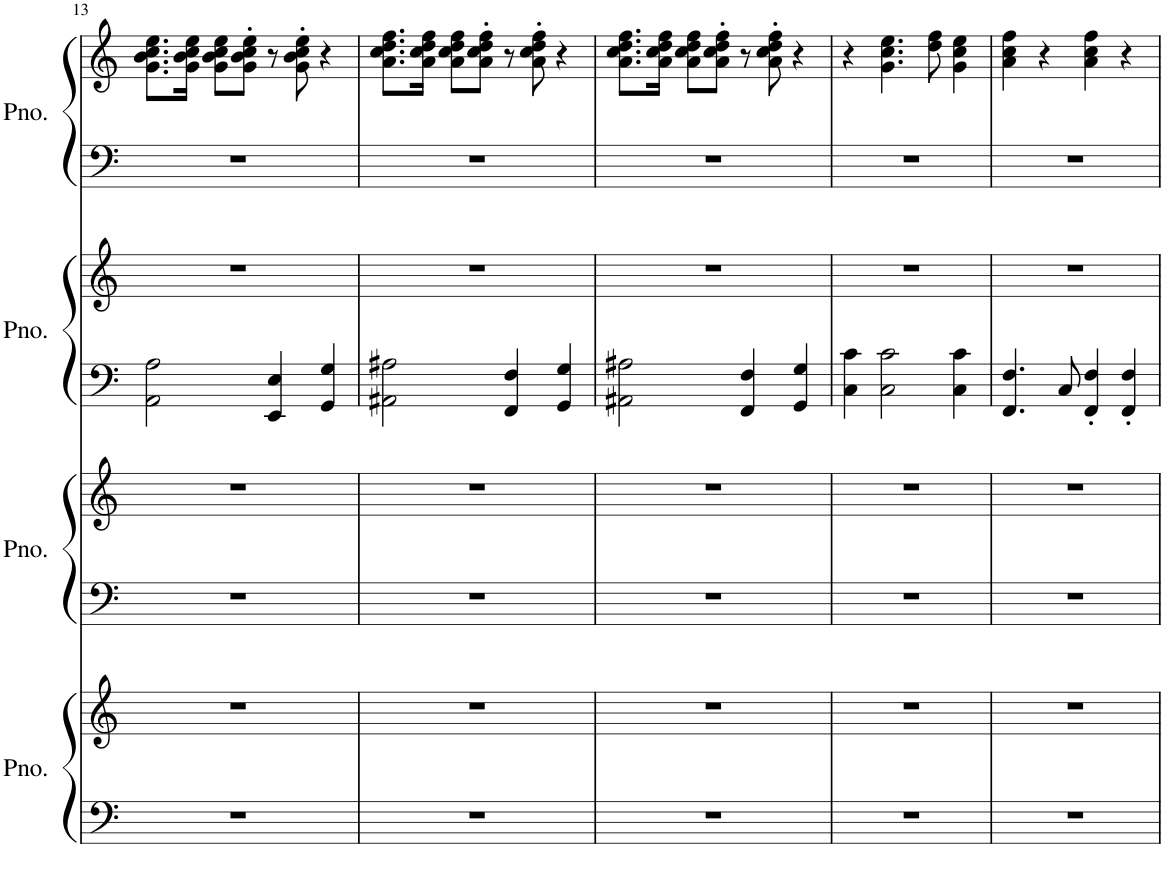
**kern	**kern	**kern	**kern	**kern	**kern	**kern	**kern
*part4	*part4	*part3	*part3	*part2	*part2	*part1	*part1
*staff8	*staff7	*staff6	*staff5	*staff4	*staff3	*staff2	*staff1
*I"Piano	*	*I"Piano	*	*I"Piano	*	*I"Piano	*
*I'Pno.	*	*I'Pno.	*	*I'Pno.	*	*I'Pno.	*
!!LO:PB:g=z
*clefF4	*clefG2	*clefF4	*clefG2	*clefF4	*clefG2	*clefF4	*clefG2
*k[]	*k[]	*k[]	*k[]	*k[]	*k[]	*k[]	*k[]
*M4/4	*M4/4	*M4/4	*M4/4	*M4/4	*M4/4	*M4/4	*M4/4
=13	=13	=13	=13	=13	=13	=13	=13
1r	1r	1r	1r	2AA\ 2A\	1r	1r	8.g\ 8.b\ 8.cc\ 8.ee\L
.	.	.	.	.	.	.	16g\ 16b\ 16cc\ 16ee\Jk
.	.	.	.	.	.	.	8g\ 8b\ 8cc\ 8ee\L
.	.	.	.	.	.	.	8g\' 8b\' 8cc\' 8ee\'J
.	.	.	.	4EE/ 4E/	.	.	8r
.	.	.	.	.	.	.	8g\' 8b\' 8cc\' 8ee\'
.	.	.	.	4GG/ 4G/	.	.	4r
=14	=14	=14	=14	=14	=14	=14	=14
1r	1r	1r	1r	2AA#X\ 2A#X\	1r	1r	8.a\ 8.cc\ 8.dd\ 8.ff\L
.	.	.	.	.	.	.	16a\ 16cc\ 16dd\ 16ff\Jk
.	.	.	.	.	.	.	8a\ 8cc\ 8dd\ 8ff\L
.	.	.	.	.	.	.	8a\' 8cc\' 8dd\' 8ff\'J
.	.	.	.	4FF/ 4F/	.	.	8r
.	.	.	.	.	.	.	8a\' 8cc\' 8dd\' 8ff\'
.	.	.	.	4GG/ 4G/	.	.	4r
=15	=15	=15	=15	=15	=15	=15	=15
1r	1r	1r	1r	2AA#X\ 2A#X\	1r	1r	8.a\ 8.cc\ 8.dd\ 8.ff\L
.	.	.	.	.	.	.	16a\ 16cc\ 16dd\ 16ff\Jk
.	.	.	.	.	.	.	8a\ 8cc\ 8dd\ 8ff\L
.	.	.	.	.	.	.	8a\' 8cc\' 8dd\' 8ff\'J
.	.	.	.	4FF/ 4F/	.	.	8r
.	.	.	.	.	.	.	8a\' 8cc\' 8dd\' 8ff\'
.	.	.	.	4GG/ 4G/	.	.	4r
=16	=16	=16	=16	=16	=16	=16	=16
1r	1r	1r	1r	4C\ 4c\	1r	1r	4r
.	.	.	.	2C\ 2c\	.	.	4.g\ 4.cc\ 4.ee\
.	.	.	.	.	.	.	8dd\ 8ff\
.	.	.	.	4C\ 4c\	.	.	4g\ 4cc\ 4ee\
=17	=17	=17	=17	=17	=17	=17	=17
1r	1r	1r	1r	4.FF/ 4.F/	1r	1r	4a\ 4cc\ 4ff\
.	.	.	.	.	.	.	4r
.	.	.	.	8C/	.	.	.
.	.	.	.	4FF/' 4F/'	.	.	4a\ 4cc\ 4ff\
.	.	.	.	4FF/' 4F/'	.	.	4r
=	=	=	=	=	=	=	=
*-	*-	*-	*-	*-	*-	*-	*-
